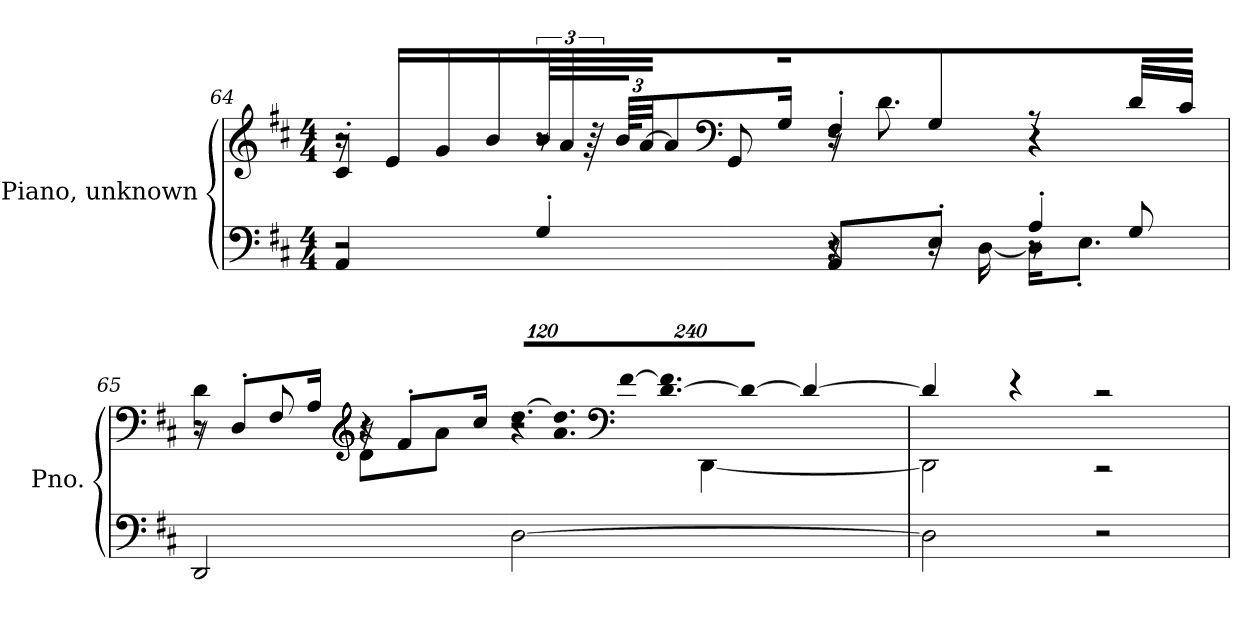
**kern	**kern
*part1	*part1
*staff2	*staff1
*I"Piano, unknown	*
*I'Pno.	*
*clefF4	*clefG2
*k[f#c#]	*k[f#c#]
*M4/4	*M4/4
=64	=64
*^	*^
*	*^	*	*^
2r	2r	4AA/	16r	2r	4c#'/
.	.	.	16e/LL	.	.
.	.	.	16g/	.	.
.	.	.	16b/	.	.
.	.	4G'/	96b/LL	.	8r
.	.	.	96a/JJJJ	.	.
.	.	.	96r	.	.
*	*	*	*Xbrackettup	*	*
.	.	.	96b/KLLL	.	.
.	.	.	[48a/JJ	.	.
.	.	.	8a/]	.	.
*	*	*	*clefF4	*	*
.	.	.	.	.	8GG/
.	.	.	16G/Jk	.	.
4r	8r	8AA/L	8r	16r	4F#'/
.	.	.	.	8.d\	.
.	16r	8E'/J	8G/	.	.
.	[16D\	.	.	.	.
4A'/	16D\KL]	8r	8r	4r	4r
.	8.E'\J	.	.	.	.
.	.	8G/	16d/LL	.	.
.	.	.	16c#/JJ	.	.
*v	*v	*v	*	*	*
!!LO:LB:g=z	!!	!!
=65	=65	=65	=65
2DD/	16r	4d\	8r
.	8D'/L	.	.
.	.	.	8F#/
.	16A/Jk	.	.
*	*clefG2	*	*
.	16r	8d\L	4r
.	8f#'/L	.	.
.	.	8a\J	.
.	16cc#/Jk	.	.
!	!LO:N:vis=32.	!	!
[2D\	[1920%103dd/LLL	4r	2r
!	!LO:N:vis=32.	!	!
.	1920%103a/ 1920%103dd/]J	.	.
*	*clefF4	*	*
!	!LO:N:vis=16	!	!
.	[1920%137f#/	.	.
!	!LO:N:vis=32.	!	!
.	[1920%103d/ 1920%103f#/]L	.	.
!	!LO:N:vis=64	!	!
.	960%17d/JJJk_	.	.
.	4d/_	[4DD\	.
*	*	*v	*v
=66	=66	=66
2D\]	4d/]	2DD\]
.	4r	.
2r	2r	2r
*	*v	*v
=	=
*-	*-
